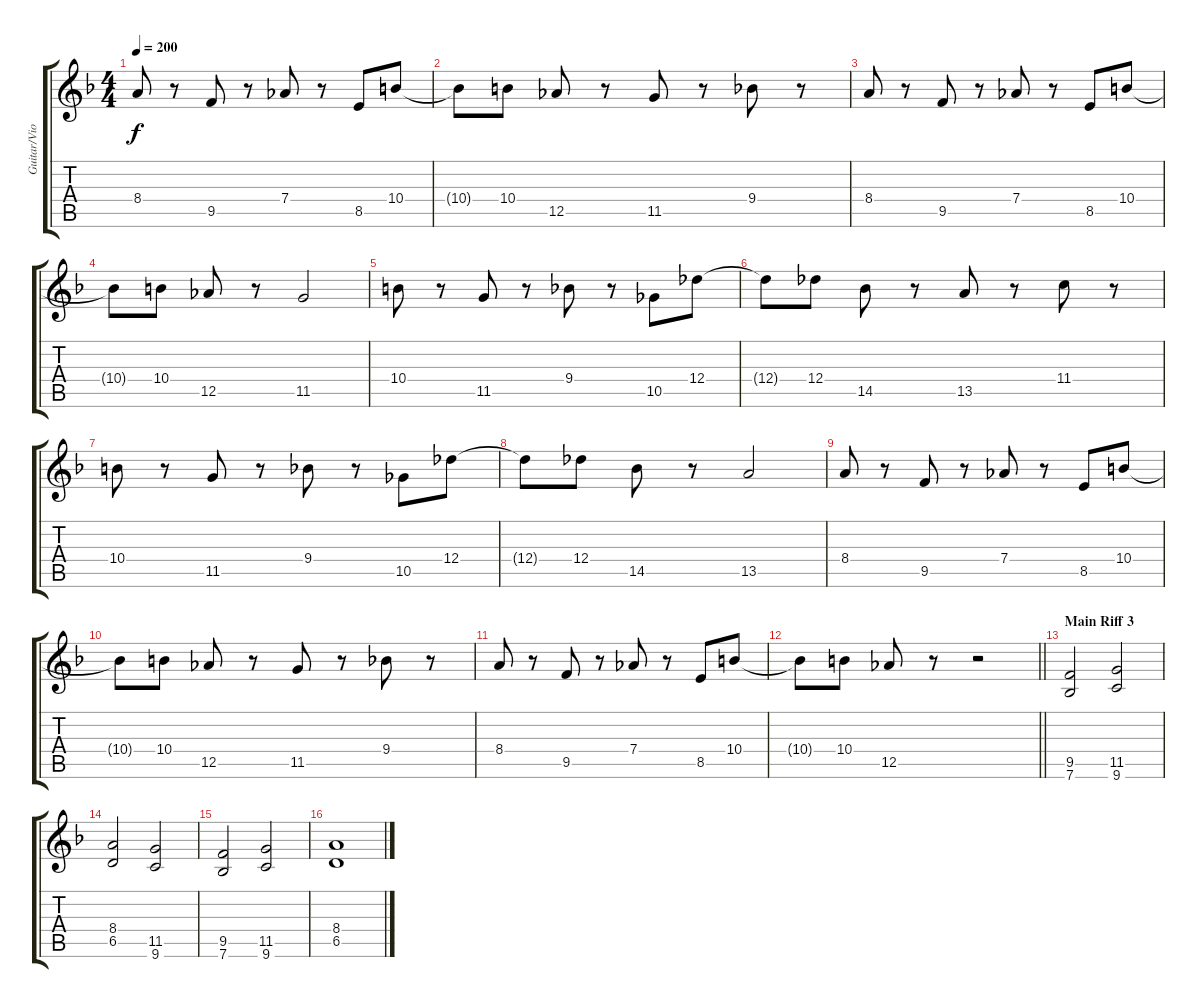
\track ("Guitar/Violin" "Guitar/Vio") {instrument distortionguitar}
\staff {score tabs}
\tuning (Eb4 Bb3 Gb3 Db3 Ab2 Eb2) {hide}
\ts (4 4)
\tempo 200
\clef g2
\ks dminor
8.4.8{dy f} r.8 9.5.8 r.8 7.4.8 r.8 8.5.8 10.4.8 |
10.4{t}.8 10.4.8 12.5.8 r.8 11.5.8 r.8 9.4.8 r.8 |
8.4.8 r.8 9.5.8 r.8 7.4.8 r.8 8.5.8 10.4.8 |
10.4{t}.8 10.4.8 12.5.8 r.8 11.5.2 |
10.4.8 r.8 11.5.8 r.8 9.4.8 r.8 10.5.8 12.4.8 |
12.4{t}.8 12.4.8 14.5.8 r.8 13.5.8 r.8 11.4.8 r.8 |
10.4.8 r.8 11.5.8 r.8 9.4.8 r.8 10.5.8 12.4.8 |
12.4{t}.8 12.4.8 14.5.8 r.8 13.5.2 |
8.4.8 r.8 9.5.8 r.8 7.4.8 r.8 8.5.8 10.4.8 |
10.4{t}.8 10.4.8 12.5.8 r.8 11.5.8 r.8 9.4.8 r.8 |
8.4.8 r.8 9.5.8 r.8 7.4.8 r.8 8.5.8 10.4.8 |
\barLineRight lightlight
10.4{t}.8 10.4.8 12.5.8 r.8 r.2 |
\section ("" "Main Riff 3")
(9.5 7.6).2 (11.5 9.6).2 |
(8.4 6.5).2 (11.5 9.6).2 |
(9.5 7.6).2 (11.5 9.6).2 |
(8.4 6.5).1
